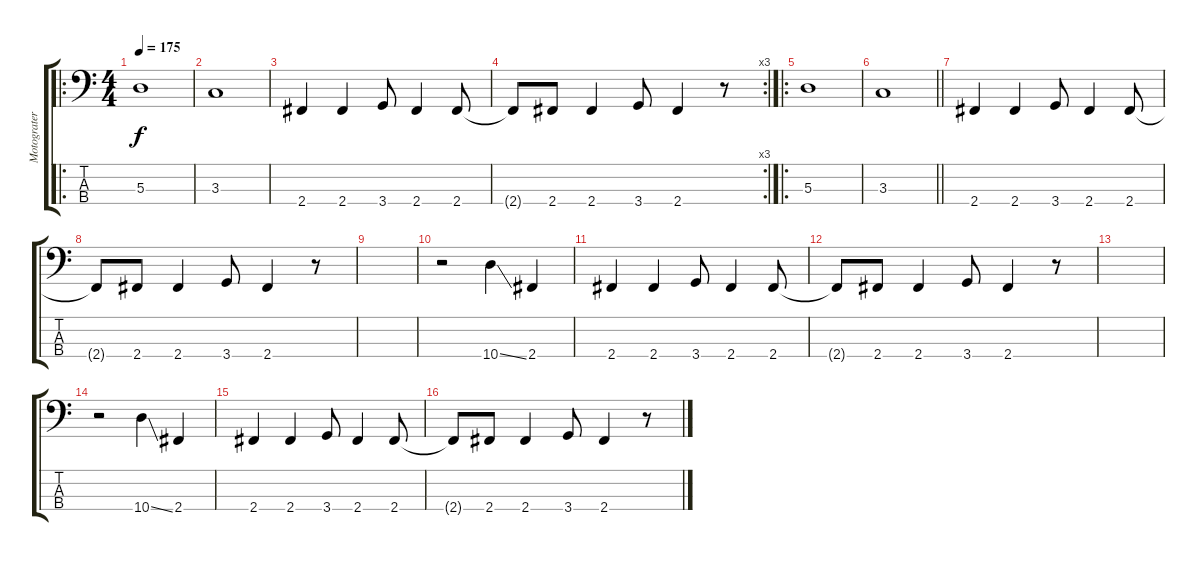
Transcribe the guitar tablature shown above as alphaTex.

\track ("Motograter" "Motograter") {instrument slapbass1}
\staff {score tabs}
\tuning (G2 D2 A1 E1) {hide}
\ro
\ts (4 4)
\tempo 175
\clef f4
\ks c
5.3.1{dy f} |
3.3.1 |
2.4.4 2.4.4 3.4.8 2.4.4 2.4.8 |
\rc 3
2.4{t}.8 2.4.8 2.4.4 3.4.8 2.4.4 r.8 |
\ro
5.3.1 |
\barLineRight lightlight
3.3.1 |
2.4.4 2.4.4 3.4.8 2.4.4 2.4.8 |
2.4{t}.8 2.4.8 2.4.4 3.4.8 2.4.4 r.8 |
|
r.2 10.4{ss}.4 2.4.4 |
2.4.4 2.4.4 3.4.8 2.4.4 2.4.8 |
2.4{t}.8 2.4.8 2.4.4 3.4.8 2.4.4 r.8 |
|
r.2 10.4{ss}.4 2.4.4 |
2.4.4 2.4.4 3.4.8 2.4.4 2.4.8 |
2.4{t}.8 2.4.8 2.4.4 3.4.8 2.4.4 r.8
